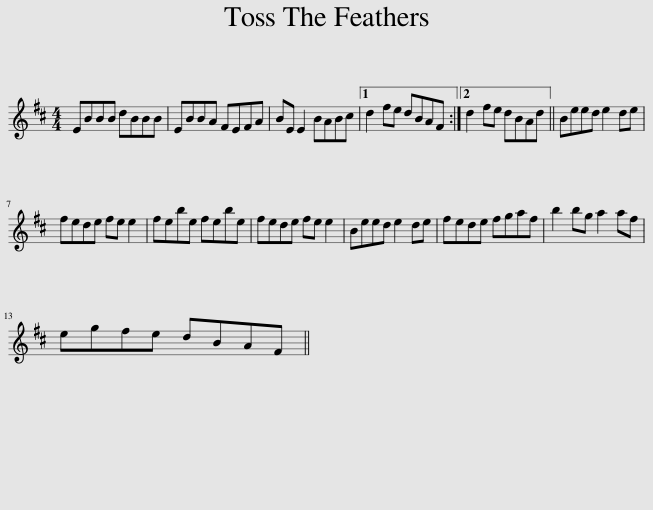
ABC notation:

X:1
L:1/8
M:4/4
I:linebreak $
K:D
V:1 treble
V:1
 EBBB dBBB | EBBA FEFA | BE E2 BABc |1 d2 fe dBAF :|2 d2 fe dBAd || %5
 Beed e2 de |$ fede fe e2 | febe febe | fede fe e2 | Beed e2 de | %10
 fede fgaf | b2 bg a2 af |$ egfe dBAF || %13
